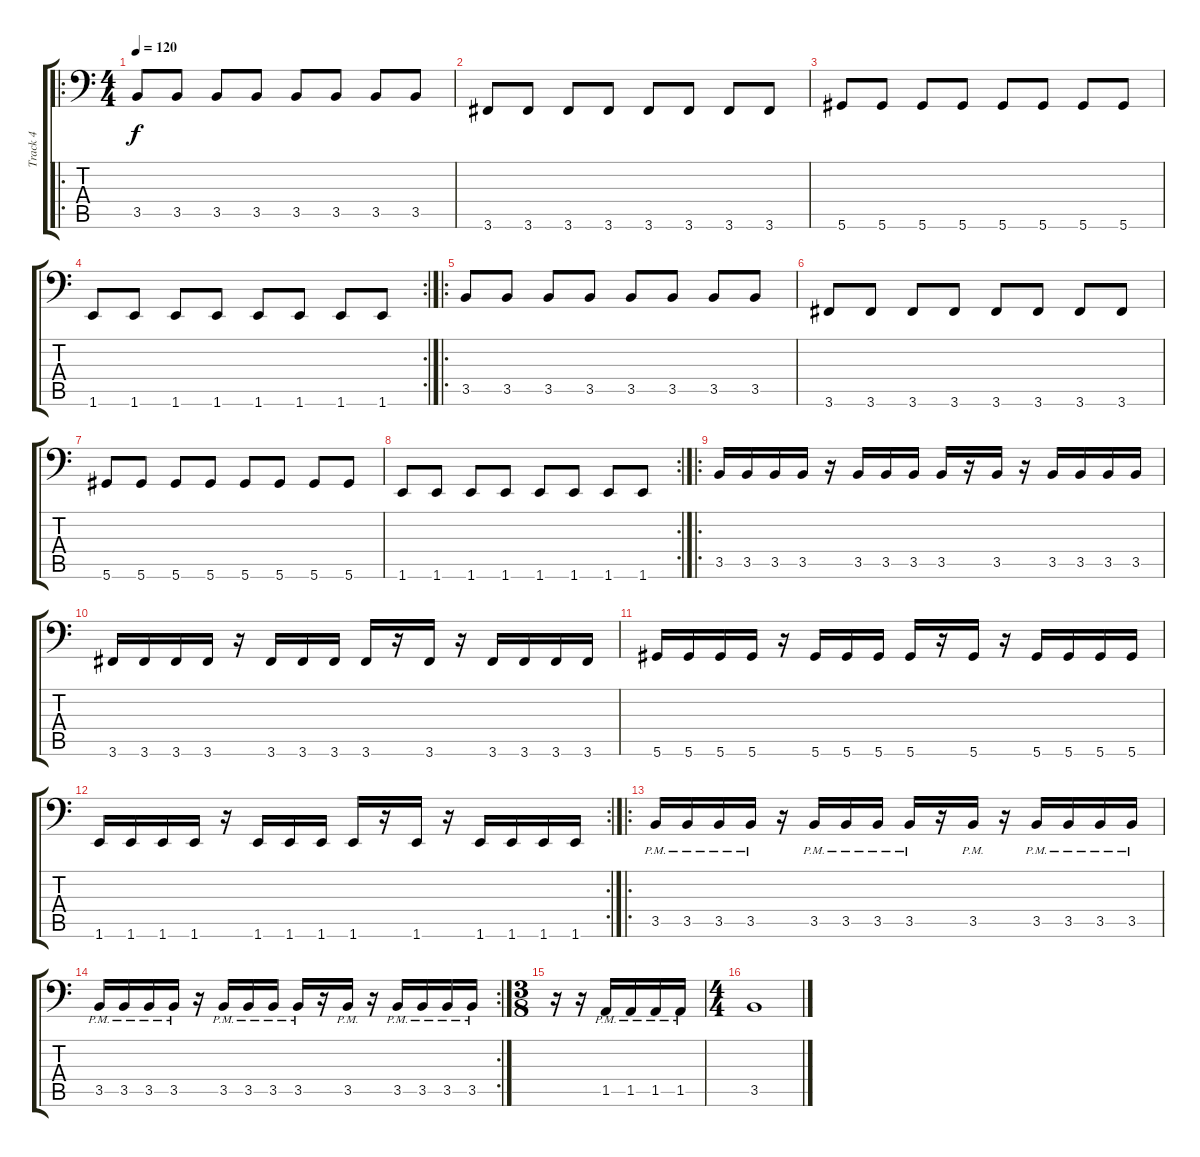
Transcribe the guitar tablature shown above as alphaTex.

\track ("Track 4" "Track 4") {instrument electricbasspick}
\staff {score tabs}
\tuning (Eb3 Bb2 Gb2 Db2 Ab1 Eb1) {hide}
\ro
\ts (4 4)
\tempo 120
\clef f4
\ks c
3.5.8{dy f} 3.5.8 3.5.8 3.5.8 3.5.8 3.5.8 3.5.8 3.5.8 |
3.6.8 3.6.8 3.6.8 3.6.8 3.6.8 3.6.8 3.6.8 3.6.8 |
5.6.8 5.6.8 5.6.8 5.6.8 5.6.8 5.6.8 5.6.8 5.6.8 |
\rc 2
1.6.8 1.6.8 1.6.8 1.6.8 1.6.8 1.6.8 1.6.8 1.6.8 |
\ro
3.5.8 3.5.8 3.5.8 3.5.8 3.5.8 3.5.8 3.5.8 3.5.8 |
3.6.8 3.6.8 3.6.8 3.6.8 3.6.8 3.6.8 3.6.8 3.6.8 |
5.6.8 5.6.8 5.6.8 5.6.8 5.6.8 5.6.8 5.6.8 5.6.8 |
\rc 2
1.6.8 1.6.8 1.6.8 1.6.8 1.6.8 1.6.8 1.6.8 1.6.8 |
\ro
3.5.16 3.5.16 3.5.16 3.5.16 r.16 3.5.16 3.5.16 3.5.16 3.5.16 r.16 3.5.16 r.16 3.5.16 3.5.16 3.5.16 3.5.16 |
3.6.16 3.6.16 3.6.16 3.6.16 r.16 3.6.16 3.6.16 3.6.16 3.6.16 r.16 3.6.16 r.16 3.6.16 3.6.16 3.6.16 3.6.16 |
5.6.16 5.6.16 5.6.16 5.6.16 r.16 5.6.16 5.6.16 5.6.16 5.6.16 r.16 5.6.16 r.16 5.6.16 5.6.16 5.6.16 5.6.16 |
\rc 2
1.6.16 1.6.16 1.6.16 1.6.16 r.16 1.6.16 1.6.16 1.6.16 1.6.16 r.16 1.6.16 r.16 1.6.16 1.6.16 1.6.16 1.6.16 |
\ro
3.5{pm}.16 3.5{pm}.16 3.5{pm}.16 3.5{pm}.16 r.16 3.5{pm}.16 3.5{pm}.16 3.5{pm}.16 3.5{pm}.16 r.16 3.5{pm}.16 r.16 3.5{pm}.16 3.5{pm}.16 3.5{pm}.16 3.5{pm}.16 |
\rc 2
3.5{pm}.16 3.5{pm}.16 3.5{pm}.16 3.5{pm}.16 r.16 3.5{pm}.16 3.5{pm}.16 3.5{pm}.16 3.5{pm}.16 r.16 3.5{pm}.16 r.16 3.5{pm}.16 3.5{pm}.16 3.5{pm}.16 3.5{pm}.16 |
\ts (3 8)
r.16 r.16 1.5{pm}.16 1.5{pm}.16 1.5{pm}.16 1.5{pm}.16 |
\ts (4 4)
3.5.1
